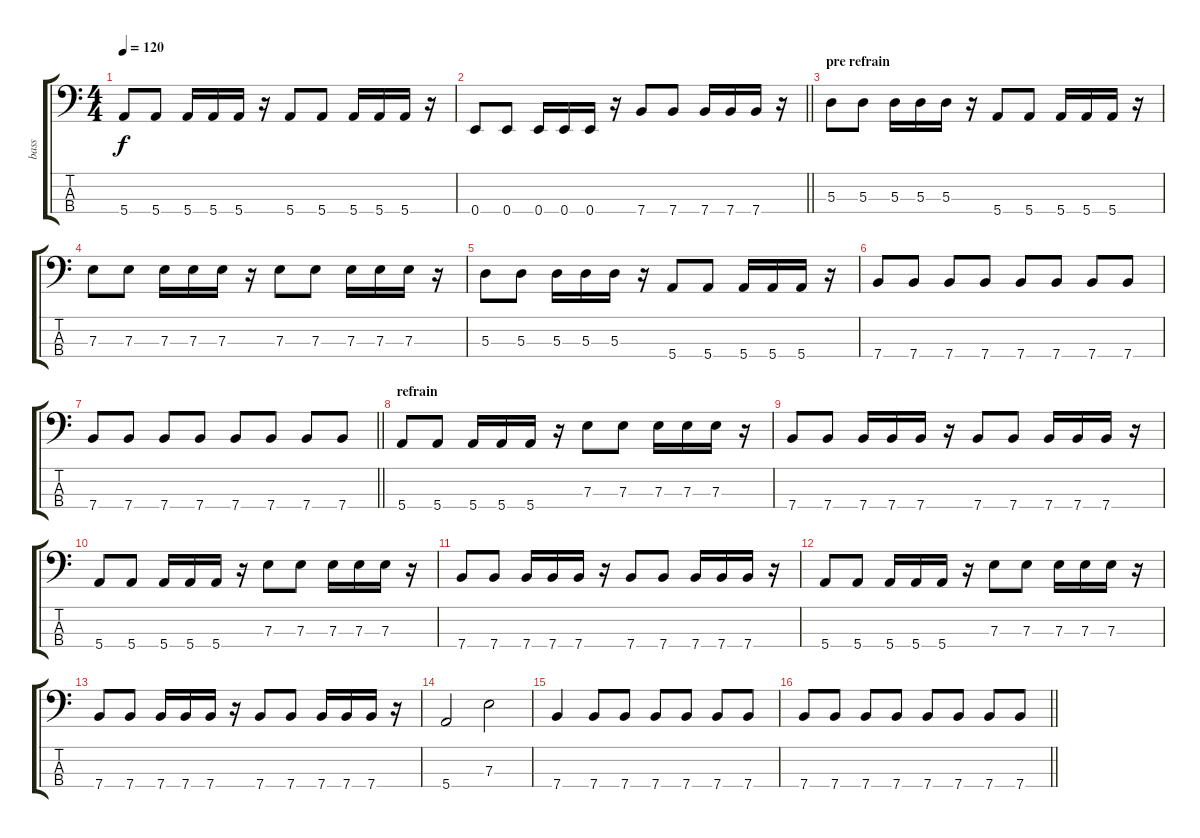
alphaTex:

\track ("bass" "bass") {instrument electricbasspick}
\staff {score tabs}
\tuning (G2 D2 A1 E1) {hide}
\ts (4 4)
\tempo 120
\clef f4
\ks c
5.4.8{dy f} 5.4.8 5.4.16 5.4.16 5.4.16 r.16 5.4.8 5.4.8 5.4.16 5.4.16 5.4.16 r.16 |
\barLineRight lightlight
0.4.8 0.4.8 0.4.16 0.4.16 0.4.16 r.16 7.4.8 7.4.8 7.4.16 7.4.16 7.4.16 r.16 |
\section ("" "pre refrain")
5.3.8 5.3.8 5.3.16 5.3.16 5.3.16 r.16 5.4.8 5.4.8 5.4.16 5.4.16 5.4.16 r.16 |
7.3.8 7.3.8 7.3.16 7.3.16 7.3.16 r.16 7.3.8 7.3.8 7.3.16 7.3.16 7.3.16 r.16 |
5.3.8 5.3.8 5.3.16 5.3.16 5.3.16 r.16 5.4.8 5.4.8 5.4.16 5.4.16 5.4.16 r.16 |
7.4.8 7.4.8 7.4.8 7.4.8 7.4.8 7.4.8 7.4.8 7.4.8 |
\barLineRight lightlight
7.4.8 7.4.8 7.4.8 7.4.8 7.4.8 7.4.8 7.4.8 7.4.8 |
\section ("" "refrain")
5.4.8 5.4.8 5.4.16 5.4.16 5.4.16 r.16 7.3.8 7.3.8 7.3.16 7.3.16 7.3.16 r.16 |
7.4.8 7.4.8 7.4.16 7.4.16 7.4.16 r.16 7.4.8 7.4.8 7.4.16 7.4.16 7.4.16 r.16 |
5.4.8 5.4.8 5.4.16 5.4.16 5.4.16 r.16 7.3.8 7.3.8 7.3.16 7.3.16 7.3.16 r.16 |
7.4.8 7.4.8 7.4.16 7.4.16 7.4.16 r.16 7.4.8 7.4.8 7.4.16 7.4.16 7.4.16 r.16 |
5.4.8 5.4.8 5.4.16 5.4.16 5.4.16 r.16 7.3.8 7.3.8 7.3.16 7.3.16 7.3.16 r.16 |
7.4.8 7.4.8 7.4.16 7.4.16 7.4.16 r.16 7.4.8 7.4.8 7.4.16 7.4.16 7.4.16 r.16 |
5.4.2 7.3.2 |
7.4.4 7.4.8 7.4.8 7.4.8 7.4.8 7.4.8 7.4.8 |
\barLineRight lightlight
7.4.8 7.4.8 7.4.8 7.4.8 7.4.8 7.4.8 7.4.8 7.4.8
